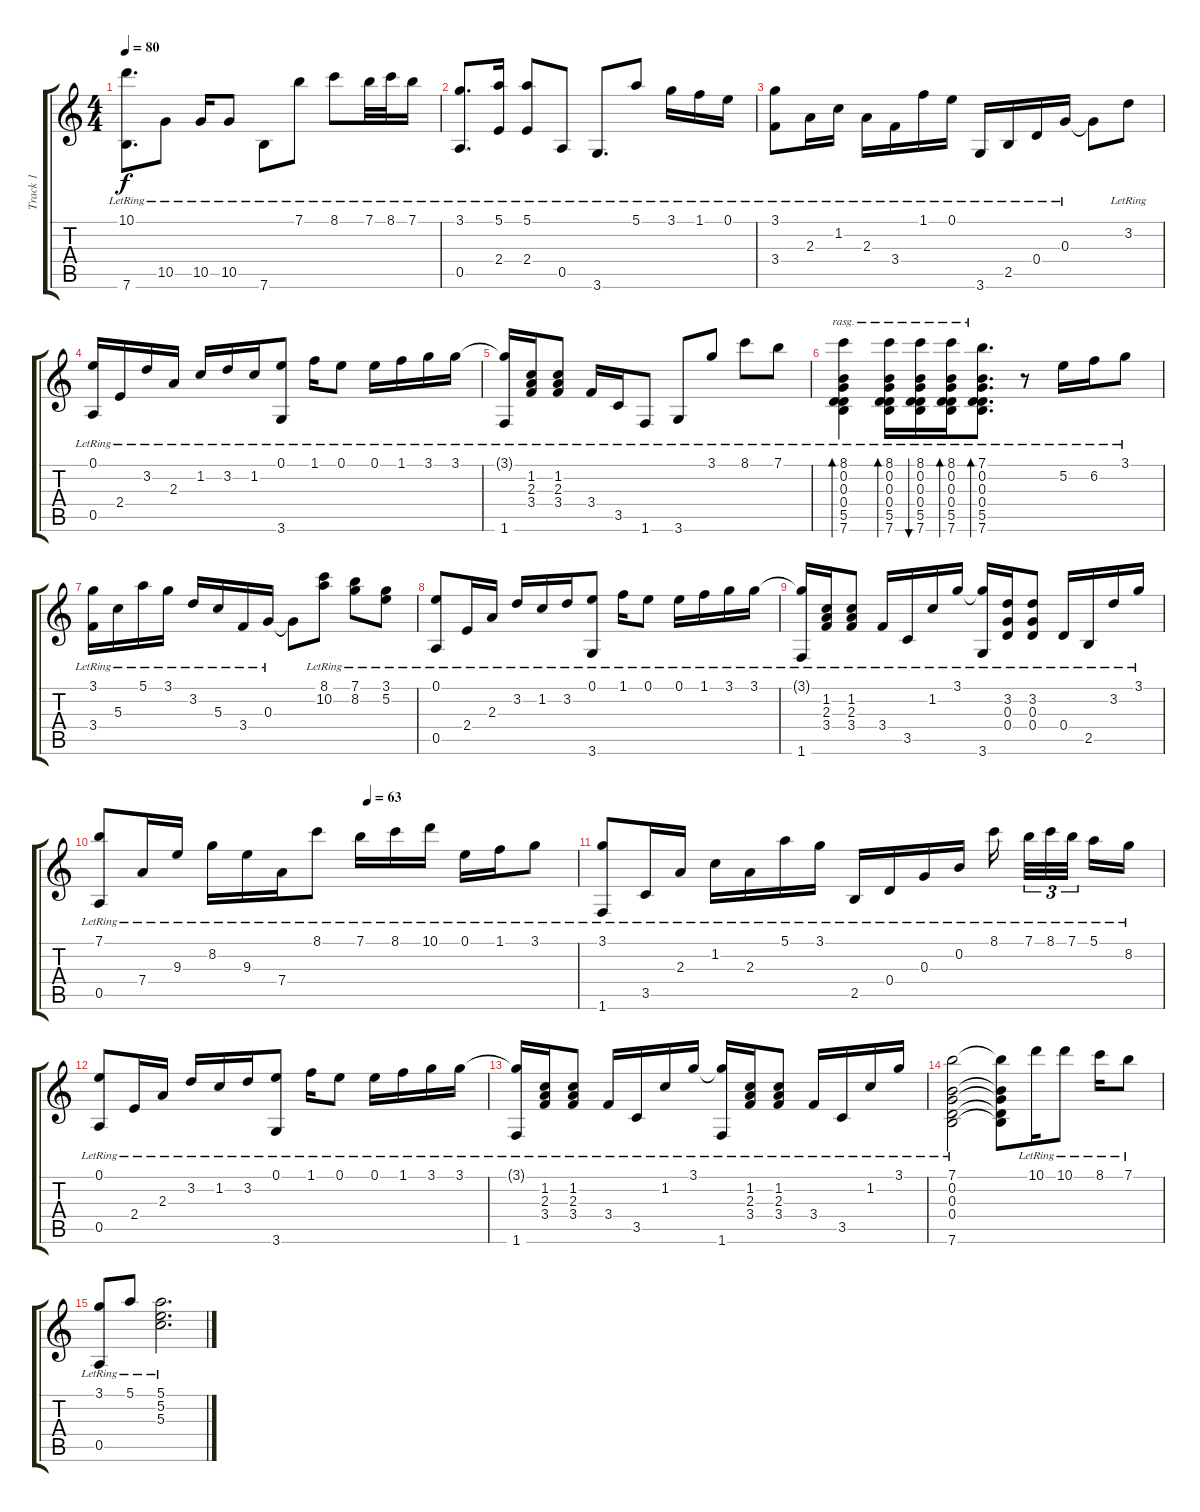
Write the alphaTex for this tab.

\track ("Track 1" "Track 1") {instrument acousticguitarsteel}
\staff {score tabs}
\tuning (E4 B3 G3 D3 A2 E2) {hide}
\ts (4 4)
\tempo 80
\clef g2
\ks c
(10.1{lr} 7.6{lr}).8{d dy f} 10.5{lr}.8 10.5{lr}.16 10.5{lr}.8 7.6{lr}.8 7.1{lr}.8 8.1{lr}.8 7.1{lr}.32 8.1{lr}.32 7.1{lr}.16 |
(3.1{lr} 0.5{lr}).8{d} (5.1{lr} 2.4{lr}).16 (5.1{lr} 2.4{lr}).8 0.5{lr}.8 3.6{lr}.8{d} 5.1{lr}.8 3.1{lr}.16 1.1{lr}.16 0.1{lr}.16 |
(3.1{lr} 3.4{lr}).8 2.3{lr}.16 1.2{lr}.16 2.3{lr}.16 3.4{lr}.16 1.1{lr}.16 0.1{lr}.16 3.6{lr}.16 2.5{lr}.16 0.4{lr}.16 0.3{lr}.16 0.3{t}.8 3.2{lr}.8 |
(0.1{lr} 0.5{lr}).16 2.4{lr}.16 3.2{lr}.16 2.3{lr}.16 1.2{lr}.16 3.2{lr}.16 1.2{lr}.16 (0.1{lr} 3.6{lr}).8 1.1{lr}.16 0.1{lr}.8 0.1{lr}.16 1.1{lr}.16 3.1{lr}.16 3.1{lr}.16 |
(3.1{t} 1.6{lr}).16 (1.2{lr} 2.3{lr} 3.4{lr}).16 (1.2{lr} 2.3{lr} 3.4{lr}).8 3.4{lr}.16 3.5{lr}.16 1.6{lr}.8 3.6{lr}.8 3.1{lr}.8 8.1{lr}.8 7.1{lr}.8 |
(8.1{lr} 0.2{lr} 0.3{lr} 0.4{lr} 5.5{lr} 7.6{lr}).4{bd 30 rasg ii} (8.1{lr} 0.2{lr} 0.3{lr} 0.4{lr} 5.5{lr} 7.6{lr}).16{bd 30 rasg ii} (8.1{lr} 0.2{lr} 0.3{lr} 0.4{lr} 5.5{lr} 7.6{lr}).16{bu 30 rasg ii} (8.1{lr} 0.2{lr} 0.3{lr} 0.4{lr} 5.5{lr} 7.6{lr}).16{bd 30 rasg ii} (7.1{lr} 0.2{lr} 0.3{lr} 0.4{lr} 5.5{lr} 7.6{lr}).8{d bd 30 rasg ii} r.8 5.2{lr}.16 6.2{lr}.16 3.1{lr}.8 |
(3.1{lr} 3.4{lr}).16 5.3{lr}.16 5.1{lr}.16 3.1{lr}.16 3.2{lr}.16 5.3{lr}.16 3.4{lr}.16 0.3{lr}.16 0.3{t}.8 (8.1{lr} 10.2{lr}).8 (7.1{lr} 8.2{lr}).8 (3.1{lr} 5.2{lr}).8 |
(0.1{lr} 0.5{lr}).8 2.4{lr}.16 2.3{lr}.16 3.2{lr}.16 1.2{lr}.16 3.2{lr}.16 (0.1{lr} 3.6{lr}).8 1.1{lr}.16 0.1{lr}.8 0.1{lr}.16 1.1{lr}.16 3.1{lr}.16 3.1{lr}.16 |
(3.1{t} 1.6{lr}).16 (1.2{lr} 2.3{lr} 3.4{lr}).16 (1.2{lr} 2.3{lr} 3.4{lr}).8 3.4{lr}.16 3.5{lr}.16 1.2{lr}.16 3.1{lr}.16 (3.1{t} 3.6{lr}).16 (3.2{lr} 0.3{lr} 0.4{lr}).16 (3.2{lr} 0.3{lr} 0.4{lr}).8 0.4{lr}.16 2.5{lr}.16 3.2{lr}.16 3.1{lr}.16 |
\tempo (63 0.5625)
(7.1{lr} 0.5{lr}).8 7.4{lr}.16 9.3{lr}.16 8.2{lr}.16 9.3{lr}.16 7.4{lr}.16 8.1{lr}.8 7.1{lr}.16 8.1{lr}.16 10.1{lr}.16 0.1{lr}.16 1.1{lr}.16 3.1{lr}.8 |
(3.1{lr} 1.6{lr}).8 3.5{lr}.16 2.3{lr}.16 1.2{lr}.16 2.3{lr}.16 5.1{lr}.16 3.1{lr}.16 2.5{lr}.16 0.4{lr}.16 0.3{lr}.16 0.2{lr}.16 8.1{lr}.16{beam splitsecondary} 7.1{lr}.32{tu (3 2)} 8.1{lr}.32{tu (3 2)} 7.1{lr}.32{tu (3 2) beam splitsecondary} 5.1{lr}.16 8.2{lr}.16 |
(0.1{lr} 0.5{lr}).8 2.4{lr}.16 2.3{lr}.16 3.2{lr}.16 1.2{lr}.16 3.2{lr}.16 (0.1{lr} 3.6{lr}).8 1.1{lr}.16 0.1{lr}.8 0.1{lr}.16 1.1{lr}.16 3.1{lr}.16 3.1{lr}.16 |
(3.1{t} 1.6{lr}).16 (1.2{lr} 2.3{lr} 3.4{lr}).16 (1.2{lr} 2.3{lr} 3.4{lr}).8 3.4{lr}.16 3.5{lr}.16 1.2{lr}.16 3.1{lr}.16 (3.1{t} 1.6{lr}).16 (1.2{lr} 2.3{lr} 3.4{lr}).16 (1.2{lr} 2.3{lr} 3.4{lr}).8 3.4{lr}.16 3.5{lr}.16 1.2{lr}.16 3.1{lr}.16 |
(7.1{lr} 0.2{lr} 0.3{lr} 0.4{lr} 7.6{lr}).2 (7.1{t} 0.2{t} 0.3{t} 0.4{t} 7.6{t}).8 10.1{lr}.16 10.1{lr}.8 8.1{lr}.16 7.1{lr}.8 |
(3.1{lr} 0.5{lr}).8 5.1{lr}.8 (5.1{lr} 5.2{lr} 5.3{lr}).2{d}
